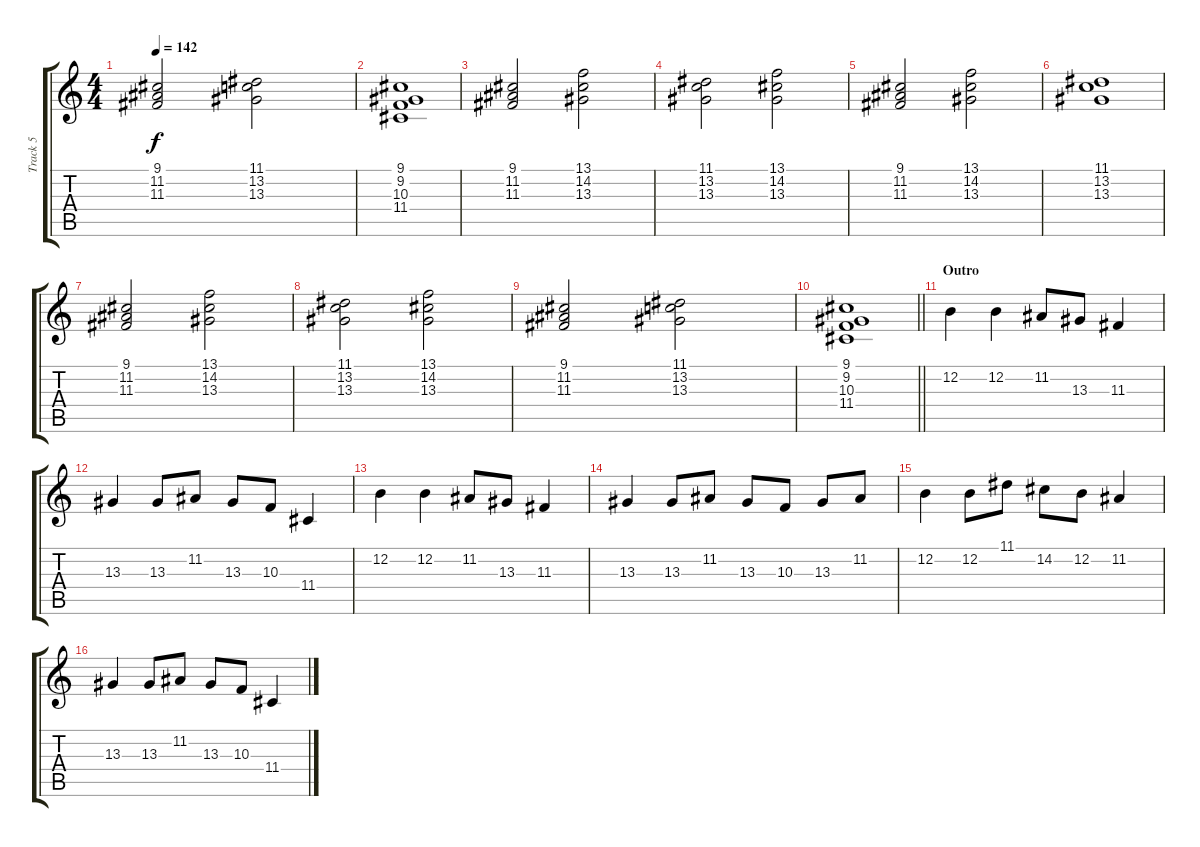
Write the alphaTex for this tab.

\track ("Track 5" "Track 5") {instrument drawbarorgan}
\staff {score tabs}
\tuning (E4 B3 G3 D3 A2 E2) {hide}
\ts (4 4)
\tempo 142
\clef g2
\ks c
(9.1 11.2 11.3).2{dy f} (11.1 13.2 13.3).2 |
(9.1 9.2 10.3 11.4).1 |
(9.1 11.2 11.3).2 (13.1 14.2 13.3).2 |
(11.1 13.2 13.3).2 (13.1 14.2 13.3).2 |
(9.1 11.2 11.3).2 (13.1 14.2 13.3).2 |
(11.1 13.2 13.3).1 |
(9.1 11.2 11.3).2 (13.1 14.2 13.3).2 |
(11.1 13.2 13.3).2 (13.1 14.2 13.3).2 |
(9.1 11.2 11.3).2 (11.1 13.2 13.3).2 |
\barLineRight lightlight
(9.1 9.2 10.3 11.4).1 |
\section ("" "Outro")
12.2.4 12.2.4 11.2.8 13.3.8 11.3.4 |
13.3.4 13.3.8 11.2.8 13.3.8 10.3.8 11.4.4 |
12.2.4 12.2.4 11.2.8 13.3.8 11.3.4 |
13.3.4 13.3.8 11.2.8 13.3.8 10.3.8 13.3.8 11.2.8 |
12.2.4 12.2.8 11.1.8 14.2.8 12.2.8 11.2.4 |
13.3.4 13.3.8 11.2.8 13.3.8 10.3.8 11.4.4
